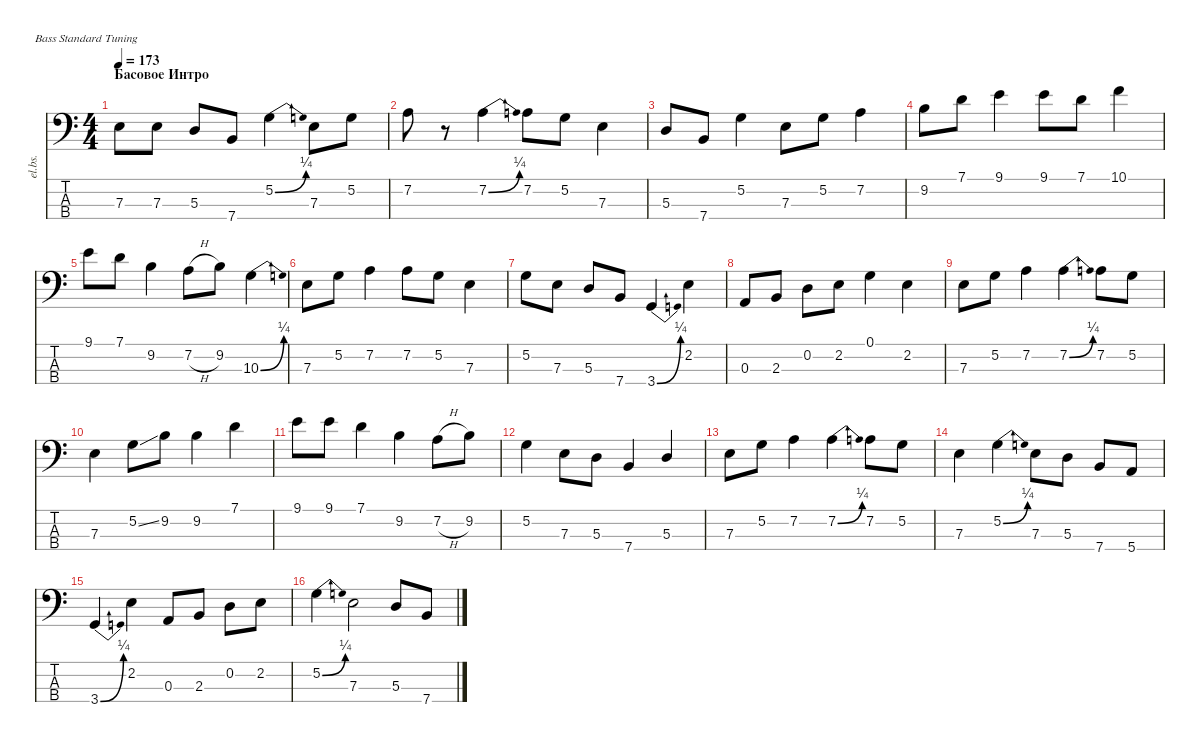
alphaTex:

\defaultSystemsLayout 4
\hideDynamics
\bracketExtendMode nobrackets
\track ("Бас" "el.bs.") {instrument electricbassfinger}
\staff {score tabs}
\tuning (G2 D2 A1 E1)
\ts (4 4)
\beaming (8 2 2 2 2)
\section ("" "Басовое Интро")
\tempo 173
\clef f4
\ks c
7.3.8{dy f instrument electricbassfinger beam Down} 7.3.8{beam Down} 5.3.8{beam Up} 7.4.8{beam Up} 5.2{be (bend 0 0 30 1)}.4{beam Down} 7.3.8{beam Down} 5.2.8{beam Down} |
7.2.8{beam Down} r.8{beam Down} 7.2{be (bend 0 0 30 1)}.4{beam Down} 7.2.8{beam Down} 5.2.8{beam Down} 7.3.4{beam Down} |
5.3.8{beam Up} 7.4.8{beam Up} 5.2.4{beam Down} 7.3.8{beam Down} 5.2.8{beam Down} 7.2.4{beam Down} |
9.2.8{beam Down} 7.1.8{beam Down} 9.1.4{beam Down} 9.1.8{beam Down} 7.1.8{beam Down} 10.1.4{beam Down} |
9.1.8{beam Down} 7.1.8{beam Down} 9.2.4{beam Down} 7.2{h}.8{beam Down} 9.2.8{beam Down} 10.3{be (bend 0 0 30 1)}.4{beam Down} |
7.3.8{beam Down} 5.2.8{beam Down} 7.2.4{beam Down} 7.2.8{beam Down} 5.2.8{beam Down} 7.3.4{beam Down} |
5.2.8{beam Down} 7.3.8{beam Down} 5.3.8{beam Up} 7.4.8{beam Up} 3.4{be (bend 0 0 30 1)}.4{beam Up} 2.2.4{beam Down} |
0.3.8{beam Up} 2.3.8{beam Up} 0.2.8{beam Down} 2.2.8{beam Down} 0.1.4{beam Down} 2.2.4{beam Down} |
7.3.8{beam Down} 5.2.8{beam Down} 7.2.4{beam Down} 7.2{be (bend 0 0 30 1)}.4{beam Down} 7.2.8{beam Down} 5.2.8{beam Down} |
7.3.4{beam Down} 5.2{ss}.8{beam Down} 9.2.8{beam Down} 9.2.4{beam Down} 7.1.4{beam Down} |
9.1.8{beam Down} 9.1.8{beam Down} 7.1.4{beam Down} 9.2.4{beam Down} 7.2{h}.8{beam Down} 9.2.8{beam Down} |
5.2.4{beam Down} 7.3.8{beam Down} 5.3.8{beam Down} 7.4.4{beam Up} 5.3.4{beam Up} |
7.3.8{beam Down} 5.2.8{beam Down} 7.2.4{beam Down} 7.2{be (bend 0 0 30 1)}.4{beam Down} 7.2.8{beam Down} 5.2.8{beam Down} |
7.3.4{beam Down} 5.2{be (bend 0 0 30 1)}.4{beam Down} 7.3.8{beam Down} 5.3.8{beam Down} 7.4.8{beam Up} 5.4.8{beam Up} |
3.4{be (bend 0 0 30 1)}.4{beam Up} 2.2.4{beam Down} 0.3.8{beam Up} 2.3.8{beam Up} 0.2.8{beam Down} 2.2.8{beam Down} |
5.2{be (bend 0 0 30 1)}.4{beam Down} 7.3.2{beam Down} 5.3.8{beam Up} 7.4.8{beam Up}
